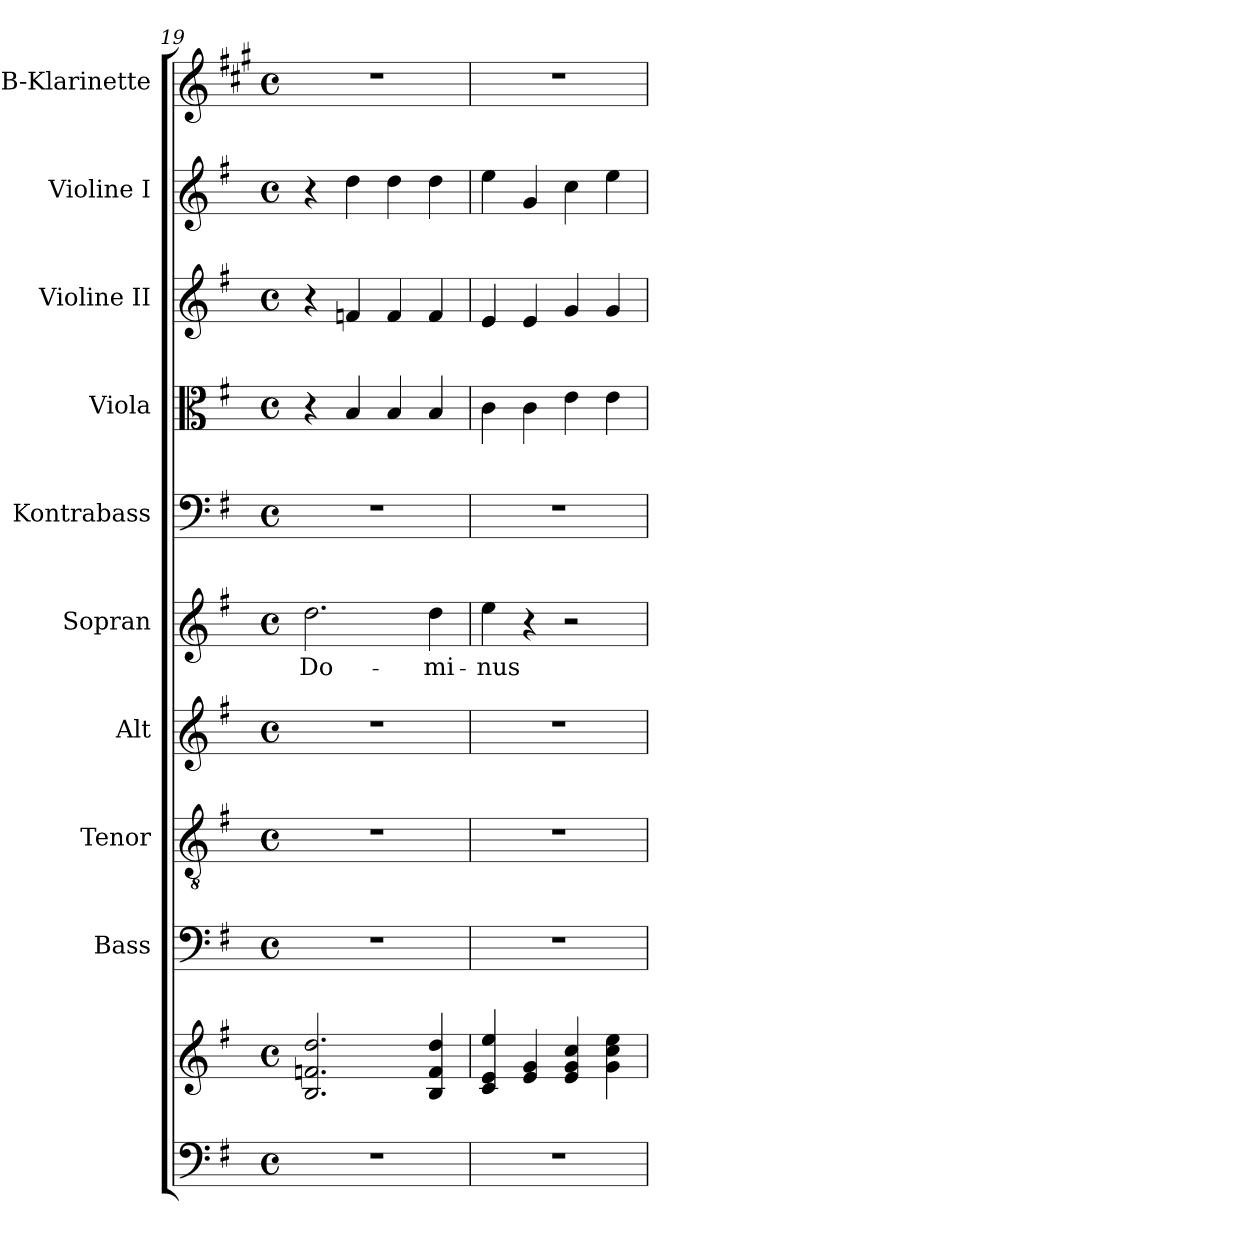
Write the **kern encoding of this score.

**kern	**kern	**kern	**kern	**kern	**kern	**text	**kern	**kern	**kern	**kern	**kern
*part10	*part10	*part9	*part8	*part7	*part6	*part6	*part5	*part4	*part3	*part2	*part1
*staff11	*staff10	*staff9	*staff8	*staff7	*staff6	*staff6	*staff5	*staff4	*staff3	*staff2	*staff1
*	*	*I"Bass	*I"Tenor	*I"Alt	*I"Sopran	*	*I"Kontrabass	*I"Viola	*I"Violine II	*I"Violine I	*I"B-Klarinette
*	*	*I'B.	*I'T.	*I'A.	*I'S.	*	*I'Kb.	*I'Vla.	*I'Vl. II	*I'Vl. I	*I'B Kl.
*clefF4	*clefG2	*clefF4	*clefGv2	*clefG2	*clefG2	*	*clefF4	*clefC3	*clefG2	*clefG2	*clefG2
*	*	*	*	*	*	*	*ITrd7c12	*	*	*	*ITrd1c2
*k[f#]	*k[f#]	*k[f#]	*k[f#]	*k[f#]	*k[f#]	*	*k[f#]	*k[f#]	*k[f#]	*k[f#]	*k[f#]
*G:	*G:	*G:	*G:	*G:	*G:	*	*G:	*G:	*G:	*G:	*G:
*M4/4	*M4/4	*M4/4	*M4/4	*M4/4	*M4/4	*	*M4/4	*M4/4	*M4/4	*M4/4	*M4/4
*met(c)	*met(c)	*met(c)	*met(c)	*met(c)	*met(c)	*	*met(c)	*met(c)	*met(c)	*met(c)	*met(c)
=19	=19	=19	=19	=19	=19	=19	=19	=19	=19	=19	=19
!	!	!	!	!	!	!LO:LY:b	!	!	!	!	!
1r	2.B/ 2.fn/ 2.dd/	1r	1r	1r	2.dd\	Do-	1r	4r	4r	4r	1r
.	.	.	.	.	.	.	.	4B/	4fn/	4dd\	.
.	.	.	.	.	.	.	.	4B/	4f/	4dd\	.
!	!	!	!	!	!	!LO:LY:b	!	!	!	!	!
.	4B/ 4f/ 4dd/	.	.	.	4dd\	-mi-	.	4B/	4f/	4dd\	.
=20	=20	=20	=20	=20	=20	=20	=20	=20	=20	=20	=20
!	!	!	!	!	!	!LO:LY:b	!	!	!	!	!
1r	4c/ 4e/ 4ee/	1r	1r	1r	4ee\	-nus	1r	4c\	4e/	4ee\	1r
.	4e/ 4g/	.	.	.	4r	.	.	4c\	4e/	4g/	.
.	4e/ 4g/ 4cc/	.	.	.	2r	.	.	4e\	4g/	4cc\	.
.	4g\ 4cc\ 4ee\	.	.	.	.	.	.	4e\	4g/	4ee\	.
=	=	=	=	=	=	=	=	=	=	=	=
*-	*-	*-	*-	*-	*-	*-	*-	*-	*-	*-	*-
